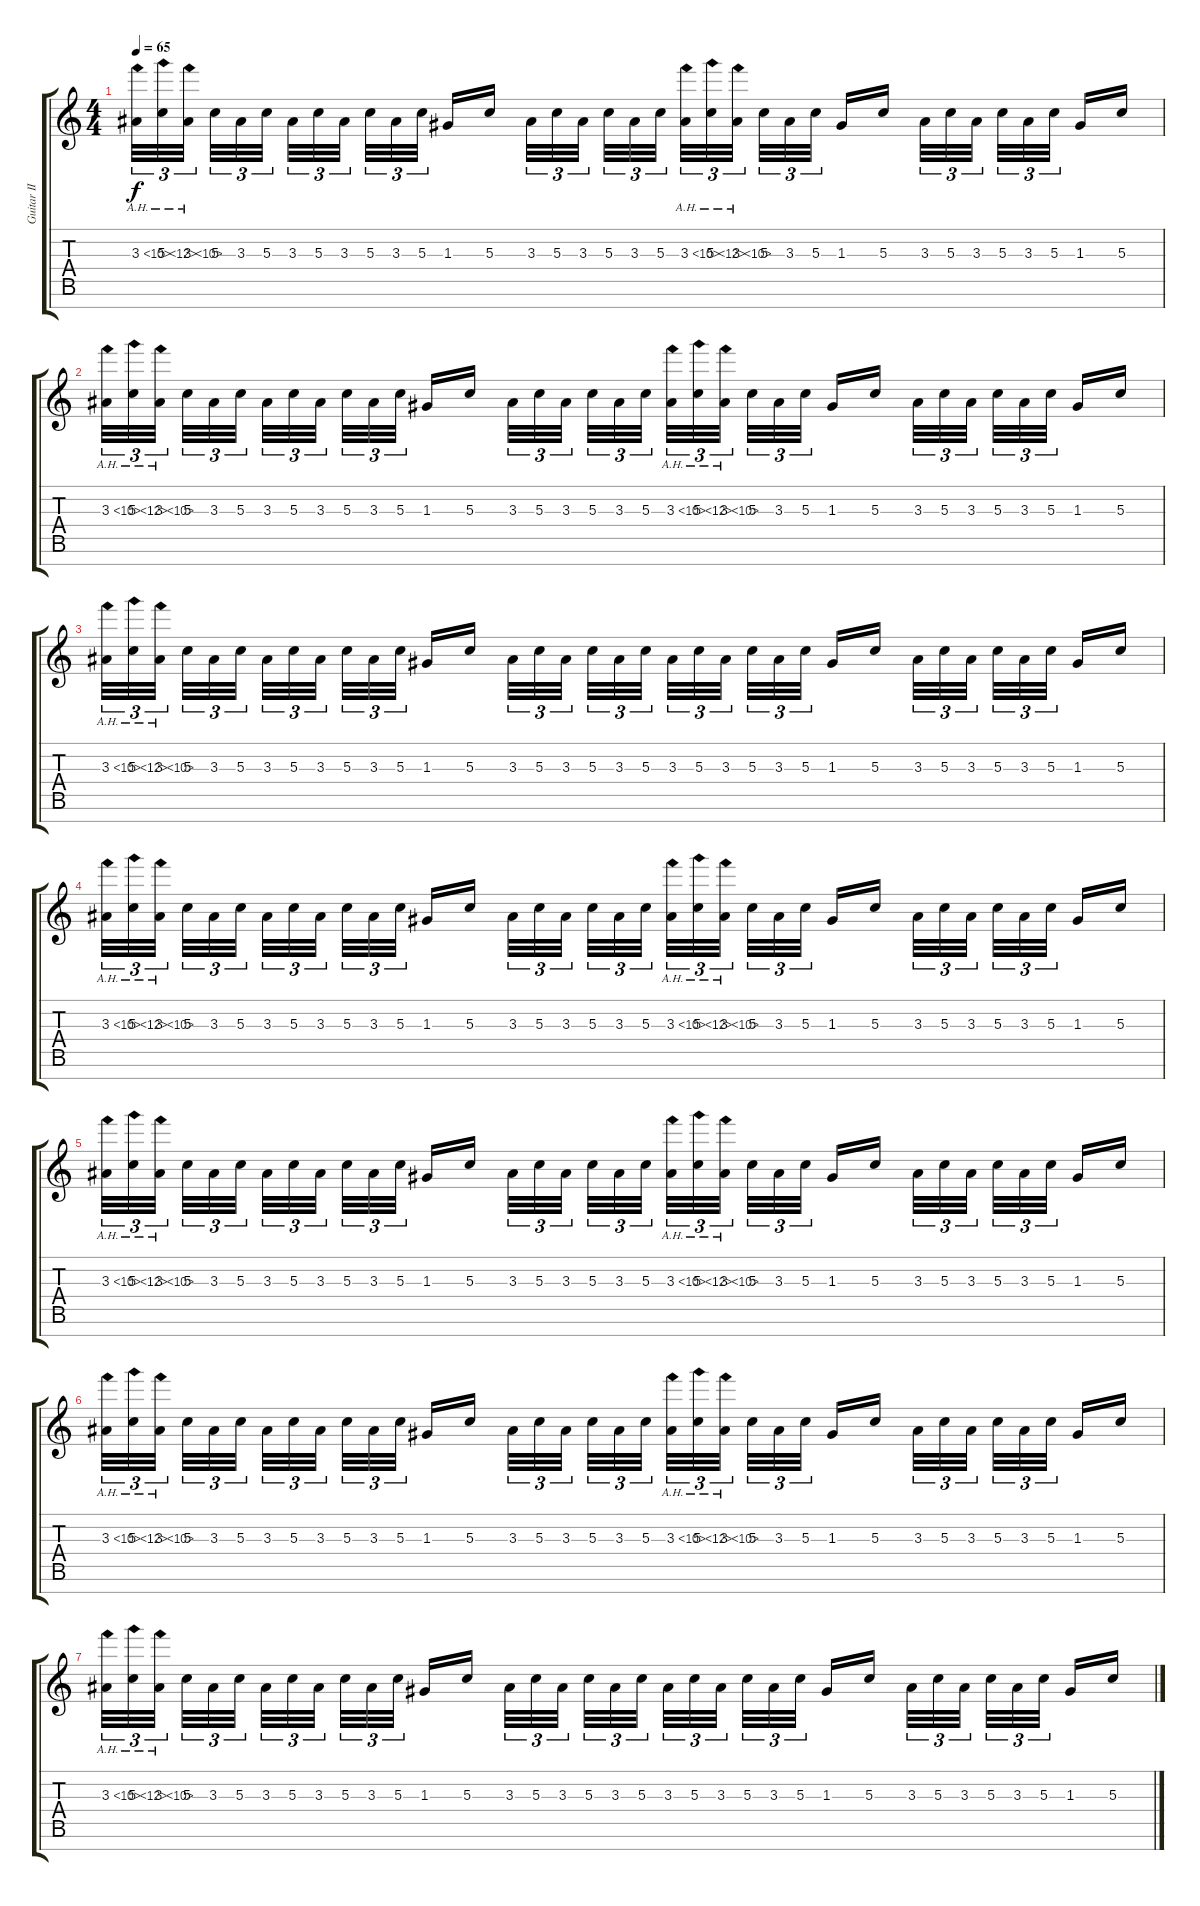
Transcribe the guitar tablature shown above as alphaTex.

\track ("Guitar II" "Guitar II") {instrument distortionguitar}
\staff {score tabs}
\tuning (E4 B3 G3 D3 A2 E2 B1) {hide}
\ts (4 4)
\tempo 65
\clef g2
\ks c
3.3{ah 7}.32{tu (3 2) dy f} 5.3{ah 7}.32{tu (3 2)} 3.3{ah 7}.32{tu (3 2)} 5.3.32{tu (3 2)} 3.3.32{tu (3 2)} 5.3.32{tu (3 2)} 3.3.32{tu (3 2)} 5.3.32{tu (3 2)} 3.3.32{tu (3 2)} 5.3.32{tu (3 2)} 3.3.32{tu (3 2)} 5.3.32{tu (3 2)} 1.3.16 5.3.16 3.3.32{tu (3 2)} 5.3.32{tu (3 2)} 3.3.32{tu (3 2)} 5.3.32{tu (3 2)} 3.3.32{tu (3 2)} 5.3.32{tu (3 2)} 3.3{ah 7}.32{tu (3 2)} 5.3{ah 7}.32{tu (3 2)} 3.3{ah 7}.32{tu (3 2)} 5.3.32{tu (3 2)} 3.3.32{tu (3 2)} 5.3.32{tu (3 2)} 1.3.16 5.3.16 3.3.32{tu (3 2)} 5.3.32{tu (3 2)} 3.3.32{tu (3 2)} 5.3.32{tu (3 2)} 3.3.32{tu (3 2)} 5.3.32{tu (3 2)} 1.3.16 5.3.16 |
3.3{ah 7}.32{tu (3 2)} 5.3{ah 7}.32{tu (3 2)} 3.3{ah 7}.32{tu (3 2)} 5.3.32{tu (3 2)} 3.3.32{tu (3 2)} 5.3.32{tu (3 2)} 3.3.32{tu (3 2)} 5.3.32{tu (3 2)} 3.3.32{tu (3 2)} 5.3.32{tu (3 2)} 3.3.32{tu (3 2)} 5.3.32{tu (3 2)} 1.3.16 5.3.16 3.3.32{tu (3 2)} 5.3.32{tu (3 2)} 3.3.32{tu (3 2)} 5.3.32{tu (3 2)} 3.3.32{tu (3 2)} 5.3.32{tu (3 2)} 3.3{ah 7}.32{tu (3 2)} 5.3{ah 7}.32{tu (3 2)} 3.3{ah 7}.32{tu (3 2)} 5.3.32{tu (3 2)} 3.3.32{tu (3 2)} 5.3.32{tu (3 2)} 1.3.16 5.3.16 3.3.32{tu (3 2)} 5.3.32{tu (3 2)} 3.3.32{tu (3 2)} 5.3.32{tu (3 2)} 3.3.32{tu (3 2)} 5.3.32{tu (3 2)} 1.3.16 5.3.16 |
3.3{ah 7}.32{tu (3 2)} 5.3{ah 7}.32{tu (3 2)} 3.3{ah 7}.32{tu (3 2)} 5.3.32{tu (3 2)} 3.3.32{tu (3 2)} 5.3.32{tu (3 2)} 3.3.32{tu (3 2)} 5.3.32{tu (3 2)} 3.3.32{tu (3 2)} 5.3.32{tu (3 2)} 3.3.32{tu (3 2)} 5.3.32{tu (3 2)} 1.3.16 5.3.16 3.3.32{tu (3 2)} 5.3.32{tu (3 2)} 3.3.32{tu (3 2)} 5.3.32{tu (3 2)} 3.3.32{tu (3 2)} 5.3.32{tu (3 2)} 3.3.32{tu (3 2)} 5.3.32{tu (3 2)} 3.3.32{tu (3 2)} 5.3.32{tu (3 2)} 3.3.32{tu (3 2)} 5.3.32{tu (3 2)} 1.3.16 5.3.16 3.3.32{tu (3 2)} 5.3.32{tu (3 2)} 3.3.32{tu (3 2)} 5.3.32{tu (3 2)} 3.3.32{tu (3 2)} 5.3.32{tu (3 2)} 1.3.16 5.3.16 |
3.3{ah 7}.32{tu (3 2)} 5.3{ah 7}.32{tu (3 2)} 3.3{ah 7}.32{tu (3 2)} 5.3.32{tu (3 2)} 3.3.32{tu (3 2)} 5.3.32{tu (3 2)} 3.3.32{tu (3 2)} 5.3.32{tu (3 2)} 3.3.32{tu (3 2)} 5.3.32{tu (3 2)} 3.3.32{tu (3 2)} 5.3.32{tu (3 2)} 1.3.16 5.3.16 3.3.32{tu (3 2)} 5.3.32{tu (3 2)} 3.3.32{tu (3 2)} 5.3.32{tu (3 2)} 3.3.32{tu (3 2)} 5.3.32{tu (3 2)} 3.3{ah 7}.32{tu (3 2)} 5.3{ah 7}.32{tu (3 2)} 3.3{ah 7}.32{tu (3 2)} 5.3.32{tu (3 2)} 3.3.32{tu (3 2)} 5.3.32{tu (3 2)} 1.3.16 5.3.16 3.3.32{tu (3 2)} 5.3.32{tu (3 2)} 3.3.32{tu (3 2)} 5.3.32{tu (3 2)} 3.3.32{tu (3 2)} 5.3.32{tu (3 2)} 1.3.16 5.3.16 |
3.3{ah 7}.32{tu (3 2)} 5.3{ah 7}.32{tu (3 2)} 3.3{ah 7}.32{tu (3 2)} 5.3.32{tu (3 2)} 3.3.32{tu (3 2)} 5.3.32{tu (3 2)} 3.3.32{tu (3 2)} 5.3.32{tu (3 2)} 3.3.32{tu (3 2)} 5.3.32{tu (3 2)} 3.3.32{tu (3 2)} 5.3.32{tu (3 2)} 1.3.16 5.3.16 3.3.32{tu (3 2)} 5.3.32{tu (3 2)} 3.3.32{tu (3 2)} 5.3.32{tu (3 2)} 3.3.32{tu (3 2)} 5.3.32{tu (3 2)} 3.3{ah 7}.32{tu (3 2)} 5.3{ah 7}.32{tu (3 2)} 3.3{ah 7}.32{tu (3 2)} 5.3.32{tu (3 2)} 3.3.32{tu (3 2)} 5.3.32{tu (3 2)} 1.3.16 5.3.16 3.3.32{tu (3 2)} 5.3.32{tu (3 2)} 3.3.32{tu (3 2)} 5.3.32{tu (3 2)} 3.3.32{tu (3 2)} 5.3.32{tu (3 2)} 1.3.16 5.3.16 |
3.3{ah 7}.32{tu (3 2)} 5.3{ah 7}.32{tu (3 2)} 3.3{ah 7}.32{tu (3 2)} 5.3.32{tu (3 2)} 3.3.32{tu (3 2)} 5.3.32{tu (3 2)} 3.3.32{tu (3 2)} 5.3.32{tu (3 2)} 3.3.32{tu (3 2)} 5.3.32{tu (3 2)} 3.3.32{tu (3 2)} 5.3.32{tu (3 2)} 1.3.16 5.3.16 3.3.32{tu (3 2)} 5.3.32{tu (3 2)} 3.3.32{tu (3 2)} 5.3.32{tu (3 2)} 3.3.32{tu (3 2)} 5.3.32{tu (3 2)} 3.3{ah 7}.32{tu (3 2)} 5.3{ah 7}.32{tu (3 2)} 3.3{ah 7}.32{tu (3 2)} 5.3.32{tu (3 2)} 3.3.32{tu (3 2)} 5.3.32{tu (3 2)} 1.3.16 5.3.16 3.3.32{tu (3 2)} 5.3.32{tu (3 2)} 3.3.32{tu (3 2)} 5.3.32{tu (3 2)} 3.3.32{tu (3 2)} 5.3.32{tu (3 2)} 1.3.16 5.3.16 |
3.3{ah 7}.32{tu (3 2)} 5.3{ah 7}.32{tu (3 2)} 3.3{ah 7}.32{tu (3 2)} 5.3.32{tu (3 2)} 3.3.32{tu (3 2)} 5.3.32{tu (3 2)} 3.3.32{tu (3 2)} 5.3.32{tu (3 2)} 3.3.32{tu (3 2)} 5.3.32{tu (3 2)} 3.3.32{tu (3 2)} 5.3.32{tu (3 2)} 1.3.16 5.3.16 3.3.32{tu (3 2)} 5.3.32{tu (3 2)} 3.3.32{tu (3 2)} 5.3.32{tu (3 2)} 3.3.32{tu (3 2)} 5.3.32{tu (3 2)} 3.3.32{tu (3 2)} 5.3.32{tu (3 2)} 3.3.32{tu (3 2)} 5.3.32{tu (3 2)} 3.3.32{tu (3 2)} 5.3.32{tu (3 2)} 1.3.16 5.3.16 3.3.32{tu (3 2)} 5.3.32{tu (3 2)} 3.3.32{tu (3 2)} 5.3.32{tu (3 2)} 3.3.32{tu (3 2)} 5.3.32{tu (3 2)} 1.3.16 5.3.16
